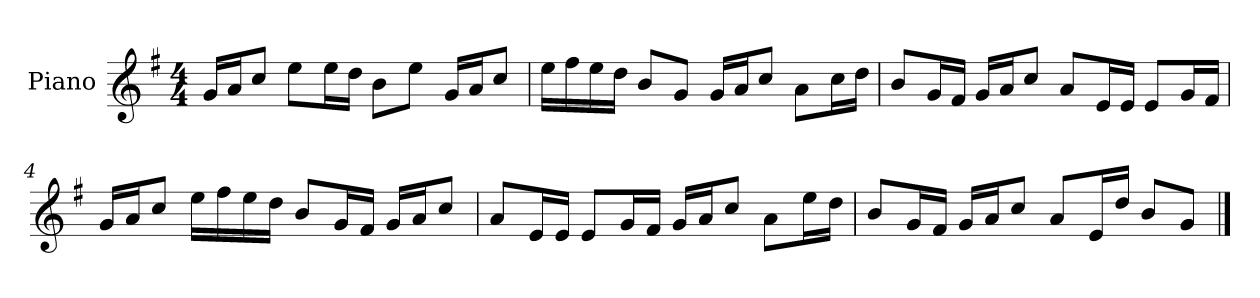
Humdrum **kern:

**kern
*part1
*staff1
*I"Piano
*I'P-no
*clefG2
*k[f#]
*M4/4
*MM90
=1
16g/LL
16a/J
8cc/J
8ee\L
16ee\L
16dd\JJ
8b\L
8ee\J
16g/LL
16a/J
8cc/J
=2
16ee\LL
16ff#\
16ee\
16dd\JJ
8b/L
8g/J
16g/LL
16a/J
8cc/J
8a\L
16cc\L
16dd\JJ
=3
8b/L
16g/L
16f#/JJ
16g/LL
16a/J
8cc/J
8a/L
16e/L
16e/JJ
8e/L
16g/L
16f#/JJ
!!LO:LB:g=z
=4
16g/LL
16a/J
8cc/J
16ee\LL
16ff#\
16ee\
16dd\JJ
8b/L
16g/L
16f#/JJ
16g/LL
16a/J
8cc/J
=5
8a/L
16e/L
16e/JJ
8e/L
16g/L
16f#/JJ
16g/LL
16a/J
8cc/J
8a\L
16ee\L
16dd\JJ
=6
8b/L
16g/L
16f#/JJ
16g/LL
16a/J
8cc/J
8a/L
16e/L
16dd/JJ
8b/L
8g/J
==
*-
